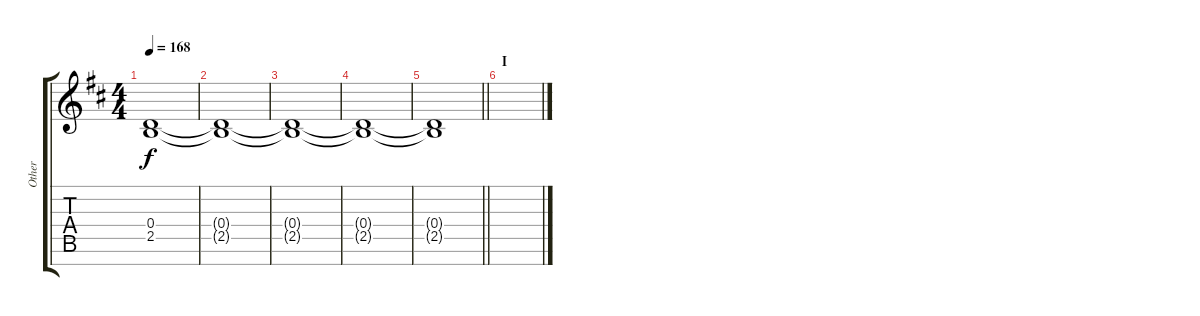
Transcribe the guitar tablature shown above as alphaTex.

\track ("Other" "Other") {instrument lead2sawtooth}
\staff {score tabs}
\tuning (E5 B4 G4 D4 A3 E3 B2) {hide}
\ts (4 4)
\tempo 168
\clef g2
\ks d
(0.4{t} 2.5{t}).1{dy f} |
(0.4{t} 2.5{t}).1 |
(0.4{t} 2.5{t}).1 |
(0.4{t} 2.5{t}).1 |
\barLineRight lightlight
(0.4{t} 2.5{t}).1 |
\section ("" "I")
